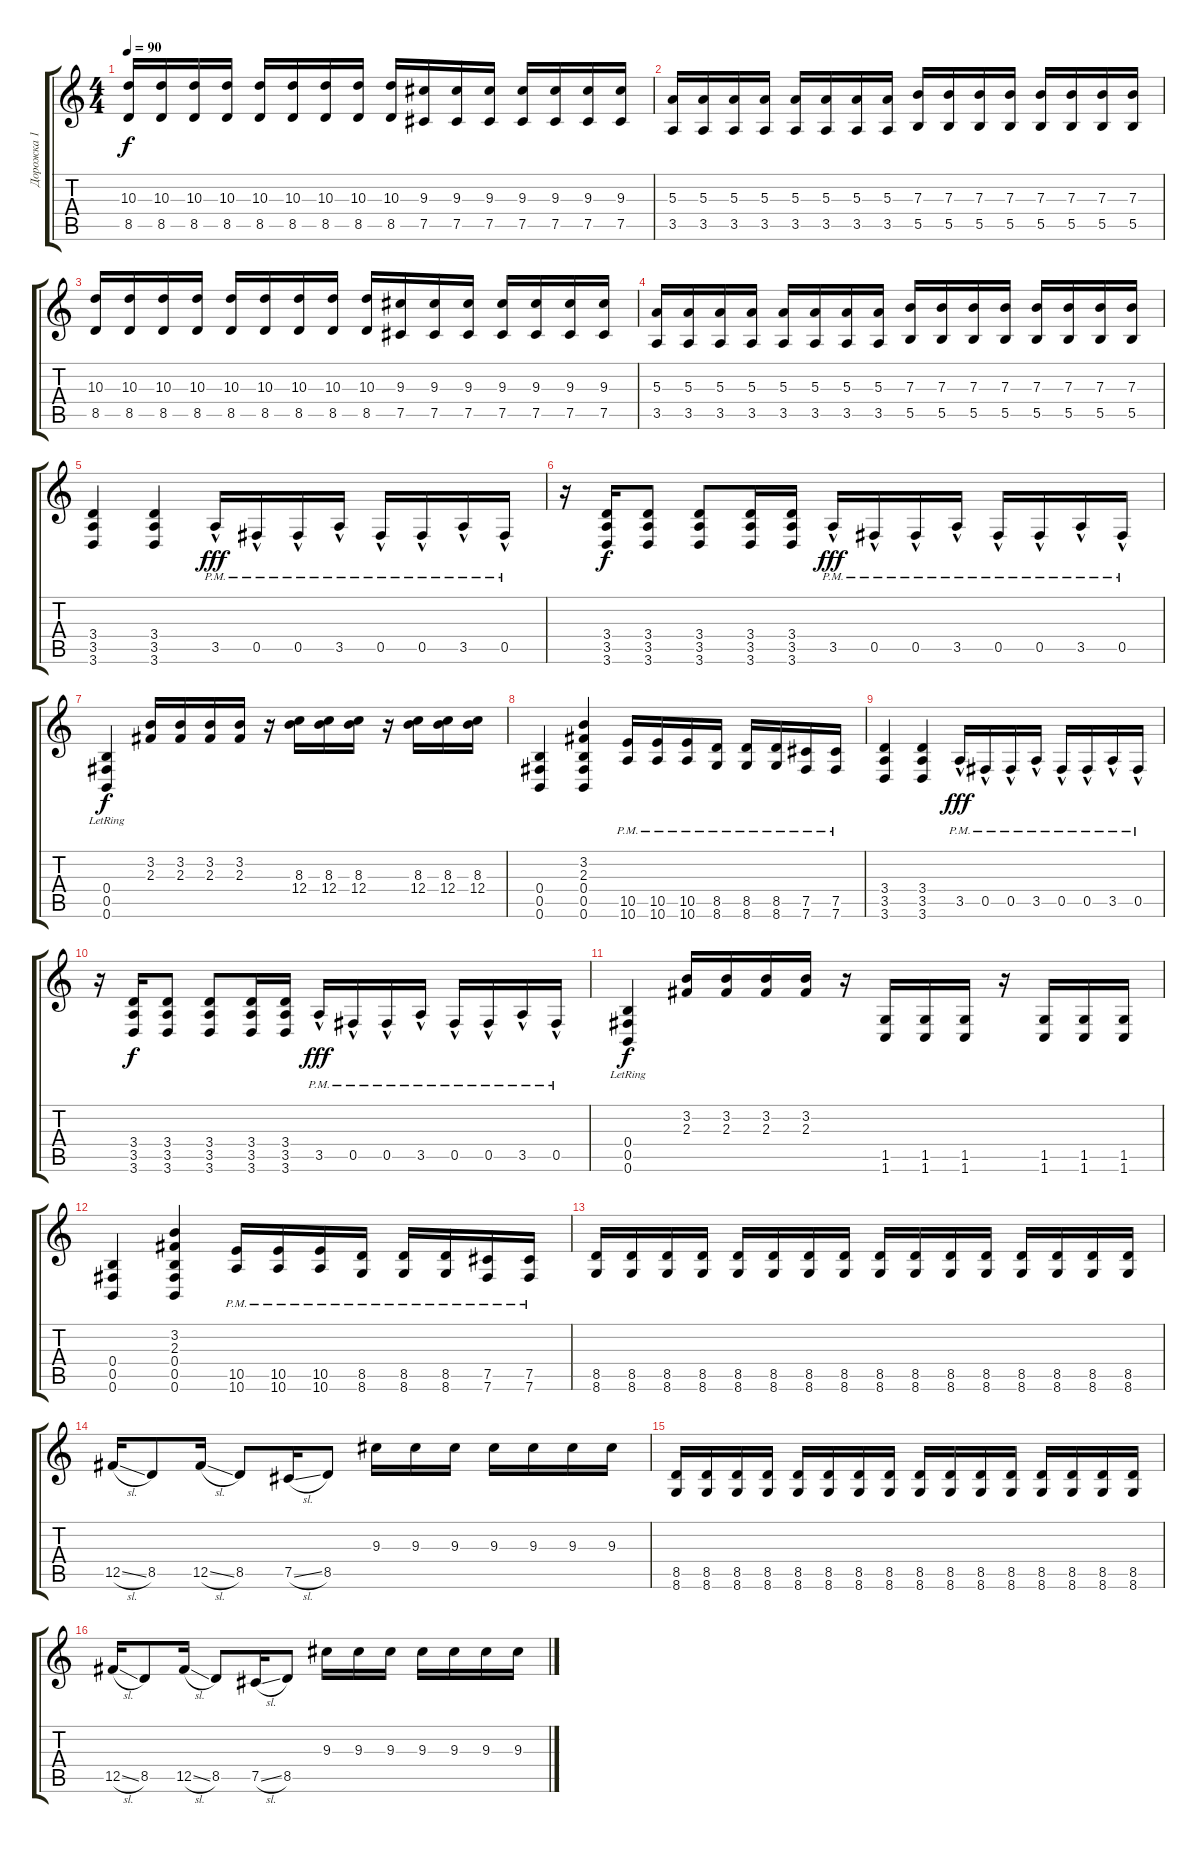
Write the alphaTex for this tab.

\track ("Дорожка 1" "Дорожка 1") {instrument distortionguitar}
\staff {score tabs}
\tuning (Db4 Ab3 E3 B2 Gb2 B1) {hide}
\ts (4 4)
\tempo 90
\clef g2
\ks c
(10.3 8.5).16{dy f} (10.3 8.5).16 (10.3 8.5).16 (10.3 8.5).16 (10.3 8.5).16 (10.3 8.5).16 (10.3 8.5).16 (10.3 8.5).16 (10.3 8.5).16 (9.3 7.5).16 (9.3 7.5).16 (9.3 7.5).16 (9.3 7.5).16 (9.3 7.5).16 (9.3 7.5).16 (9.3 7.5).16 |
(5.3 3.5).16 (5.3 3.5).16 (5.3 3.5).16 (5.3 3.5).16 (5.3 3.5).16 (5.3 3.5).16 (5.3 3.5).16 (5.3 3.5).16 (7.3 5.5).16 (7.3 5.5).16 (7.3 5.5).16 (7.3 5.5).16 (7.3 5.5).16 (7.3 5.5).16 (7.3 5.5).16 (7.3 5.5).16 |
(10.3 8.5).16 (10.3 8.5).16 (10.3 8.5).16 (10.3 8.5).16 (10.3 8.5).16 (10.3 8.5).16 (10.3 8.5).16 (10.3 8.5).16 (10.3 8.5).16 (9.3 7.5).16 (9.3 7.5).16 (9.3 7.5).16 (9.3 7.5).16 (9.3 7.5).16 (9.3 7.5).16 (9.3 7.5).16 |
(5.3 3.5).16 (5.3 3.5).16 (5.3 3.5).16 (5.3 3.5).16 (5.3 3.5).16 (5.3 3.5).16 (5.3 3.5).16 (5.3 3.5).16 (7.3 5.5).16 (7.3 5.5).16 (7.3 5.5).16 (7.3 5.5).16 (7.3 5.5).16 (7.3 5.5).16 (7.3 5.5).16 (7.3 5.5).16 |
(3.4 3.5 3.6).4 (3.4 3.5 3.6).4 3.5{hac pm}.16{dy fff} 0.5{hac pm}.16 0.5{hac pm}.16 3.5{hac pm}.16 0.5{hac pm}.16 0.5{hac pm}.16 3.5{hac pm}.16 0.5{hac pm}.16 |
r.16 (3.4 3.5 3.6).16{dy f} (3.4 3.5 3.6).8 (3.4 3.5 3.6).8 (3.4 3.5 3.6).16 (3.4 3.5 3.6).16 3.5{hac pm}.16{dy fff} 0.5{hac pm}.16 0.5{hac pm}.16 3.5{hac pm}.16 0.5{hac pm}.16 0.5{hac pm}.16 3.5{hac pm}.16 0.5{hac pm}.16 |
(0.4{lr} 0.5{lr} 0.6{lr}).4{dy f} (3.2 2.3).16 (3.2 2.3).16 (3.2 2.3).16 (3.2 2.3).16 r.16 (8.3 12.4).16 (8.3 12.4).16 (8.3 12.4).16 r.16 (8.3 12.4).16 (8.3 12.4).16 (8.3 12.4).16 |
(0.4 0.5 0.6).4 (3.2 2.3 0.4 0.5 0.6).4 (10.5{pm} 10.6{pm}).16 (10.5{pm} 10.6{pm}).16 (10.5{pm} 10.6{pm}).16 (8.5{pm} 8.6{pm}).16 (8.5{pm} 8.6{pm}).16 (8.5{pm} 8.6{pm}).16 (7.5{pm} 7.6{pm}).16 (7.5{pm} 7.6{pm}).16 |
(3.4 3.5 3.6).4 (3.4 3.5 3.6).4 3.5{hac pm}.16{dy fff} 0.5{hac pm}.16 0.5{hac pm}.16 3.5{hac pm}.16 0.5{hac pm}.16 0.5{hac pm}.16 3.5{hac pm}.16 0.5{hac pm}.16 |
r.16 (3.4 3.5 3.6).16{dy f} (3.4 3.5 3.6).8 (3.4 3.5 3.6).8 (3.4 3.5 3.6).16 (3.4 3.5 3.6).16 3.5{hac pm}.16{dy fff} 0.5{hac pm}.16 0.5{hac pm}.16 3.5{hac pm}.16 0.5{hac pm}.16 0.5{hac pm}.16 3.5{hac pm}.16 0.5{hac pm}.16 |
(0.4{lr} 0.5{lr} 0.6{lr}).4{dy f} (3.2 2.3).16 (3.2 2.3).16 (3.2 2.3).16 (3.2 2.3).16 r.16 (1.5 1.6).16 (1.5 1.6).16 (1.5 1.6).16 r.16 (1.5 1.6).16 (1.5 1.6).16 (1.5 1.6).16 |
(0.4 0.5 0.6).4 (3.2 2.3 0.4 0.5 0.6).4 (10.5{pm} 10.6{pm}).16 (10.5{pm} 10.6{pm}).16 (10.5{pm} 10.6{pm}).16 (8.5{pm} 8.6{pm}).16 (8.5{pm} 8.6{pm}).16 (8.5{pm} 8.6{pm}).16 (7.5{pm} 7.6{pm}).16 (7.5{pm} 7.6{pm}).16 |
(8.5 8.6).16 (8.5 8.6).16 (8.5 8.6).16 (8.5 8.6).16 (8.5 8.6).16 (8.5 8.6).16 (8.5 8.6).16 (8.5 8.6).16 (8.5 8.6).16 (8.5 8.6).16 (8.5 8.6).16 (8.5 8.6).16 (8.5 8.6).16 (8.5 8.6).16 (8.5 8.6).16 (8.5 8.6).16 |
12.5{sl}.16 8.5.8 12.5{sl}.16 8.5.8 7.5{sl}.16 8.5.8 9.3.16 9.3.16 9.3.16 9.3.16 9.3.16 9.3.16 9.3.16 |
(8.5 8.6).16 (8.5 8.6).16 (8.5 8.6).16 (8.5 8.6).16 (8.5 8.6).16 (8.5 8.6).16 (8.5 8.6).16 (8.5 8.6).16 (8.5 8.6).16 (8.5 8.6).16 (8.5 8.6).16 (8.5 8.6).16 (8.5 8.6).16 (8.5 8.6).16 (8.5 8.6).16 (8.5 8.6).16 |
12.5{sl}.16 8.5.8 12.5{sl}.16 8.5.8 7.5{sl}.16 8.5.8 9.3.16 9.3.16 9.3.16 9.3.16 9.3.16 9.3.16 9.3.16
